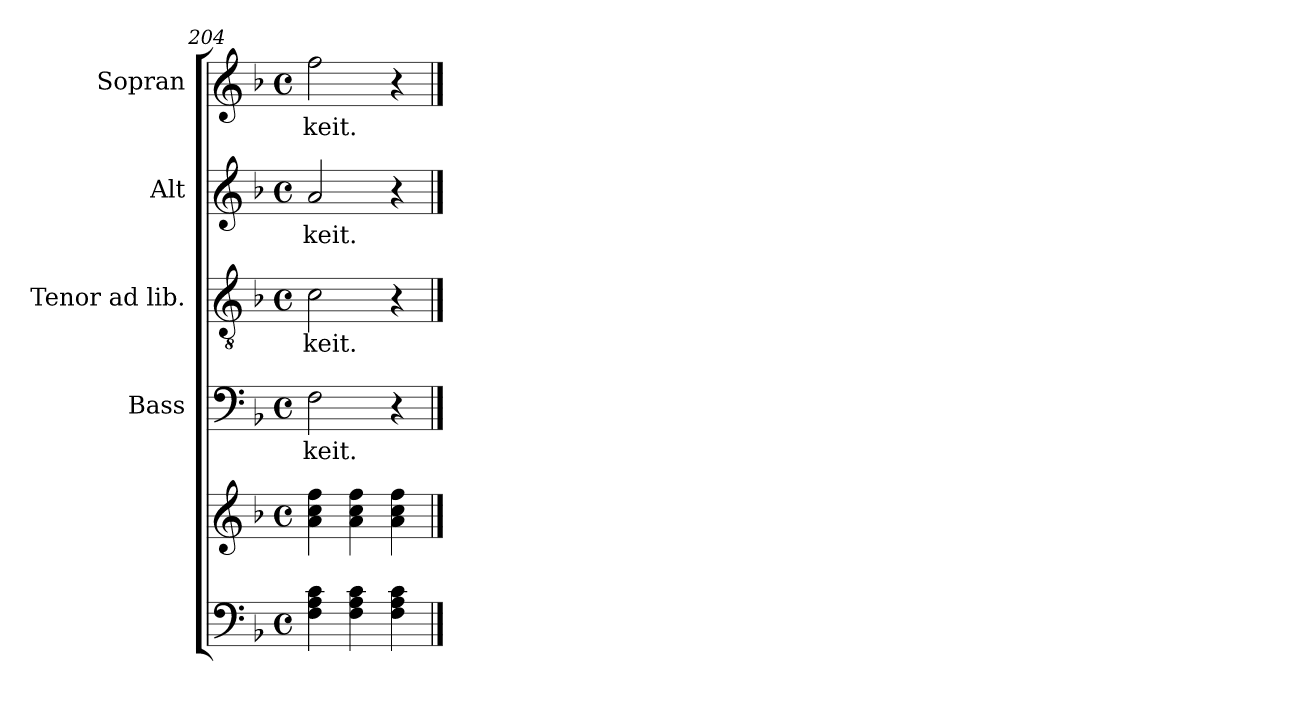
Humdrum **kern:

**kern	**kern	**kern	**text	**kern	**text	**kern	**text	**kern	**text
*part5	*part5	*part4	*part4	*part3	*part3	*part2	*part2	*part1	*part1
*staff6	*staff5	*staff4	*staff4	*staff3	*staff3	*staff2	*staff2	*staff1	*staff1
*	*	*I"Bass	*	*I"Tenor ad lib.	*	*I"Alt	*	*I"Sopran	*
*	*	*I'B.	*	*I'T.	*	*I'A.	*	*I'S.	*
*clefF4	*clefG2	*clefF4	*	*clefGv2	*	*clefG2	*	*clefG2	*
*k[b-]	*k[b-]	*k[b-]	*	*k[b-]	*	*k[b-]	*	*k[b-]	*
*F:	*F:	*F:	*	*F:	*	*F:	*	*F:	*
*M4/4	*M4/4	*M4/4	*	*M4/4	*	*M4/4	*	*M4/4	*
*met(c)	*met(c)	*met(c)	*	*met(c)	*	*met(c)	*	*met(c)	*
=204	=204	=204	=204	=204	=204	=204	=204	=204	=204
!	!	!	!LO:LY:b	!	!LO:LY:b	!	!LO:LY:b	!	!LO:LY:b
4F\ 4A\ 4c\	4a\ 4cc\ 4ff\	2F\	-keit.	2c\	-keit.	2a/	-keit.	2ff\	-keit.
4F\ 4A\ 4c\	4a\ 4cc\ 4ff\	.	.	.	.	.	.	.	.
4F\ 4A\ 4c\	4a\ 4cc\ 4ff\	4r	.	4r	.	4r	.	4r	.
==	==	==	==	==	==	==	==	==	==
*-	*-	*-	*-	*-	*-	*-	*-	*-	*-
